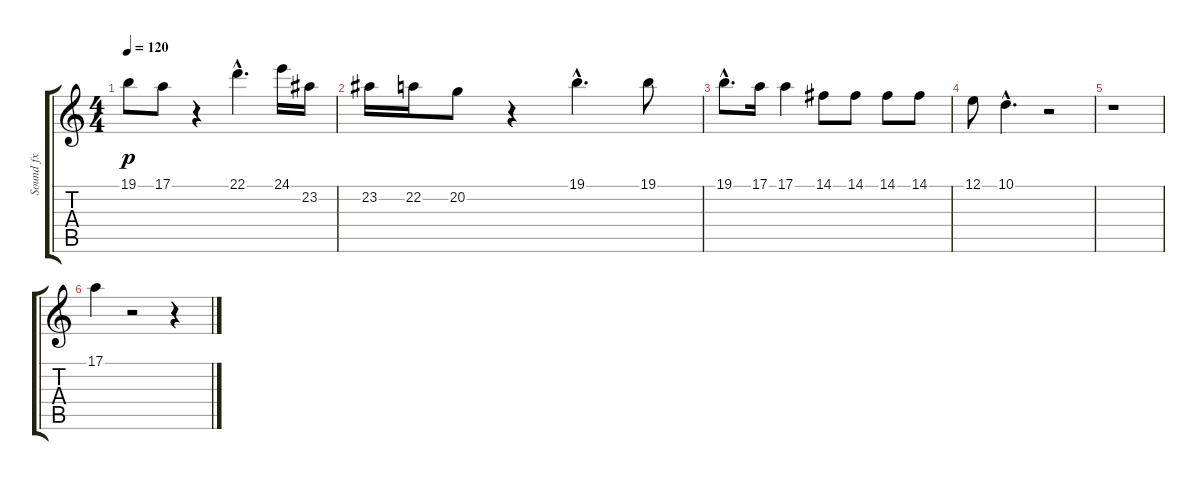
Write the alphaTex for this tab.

\track ("Sound fx" "Sound fx") {instrument synthvoice}
\staff {score tabs}
\tuning (E4 B3 G3 D3 A2 E2) {hide}
\ts (4 4)
\tempo 120
\clef g2
\ks c
19.1.8{dy p} 17.1.8 r.4 22.1{hac}.4{d} 24.1.16 23.2.16 |
23.2.16 22.2.16 20.2.8 r.4 19.1{hac}.4{d} 19.1.8 |
19.1{hac}.8{d} 17.1.16 17.1.4 14.1.8 14.1.8 14.1.8 14.1.8 |
12.1.8 10.1{hac}.4{d} r.2 |
r.1 |
17.1.4 r.2 r.4
